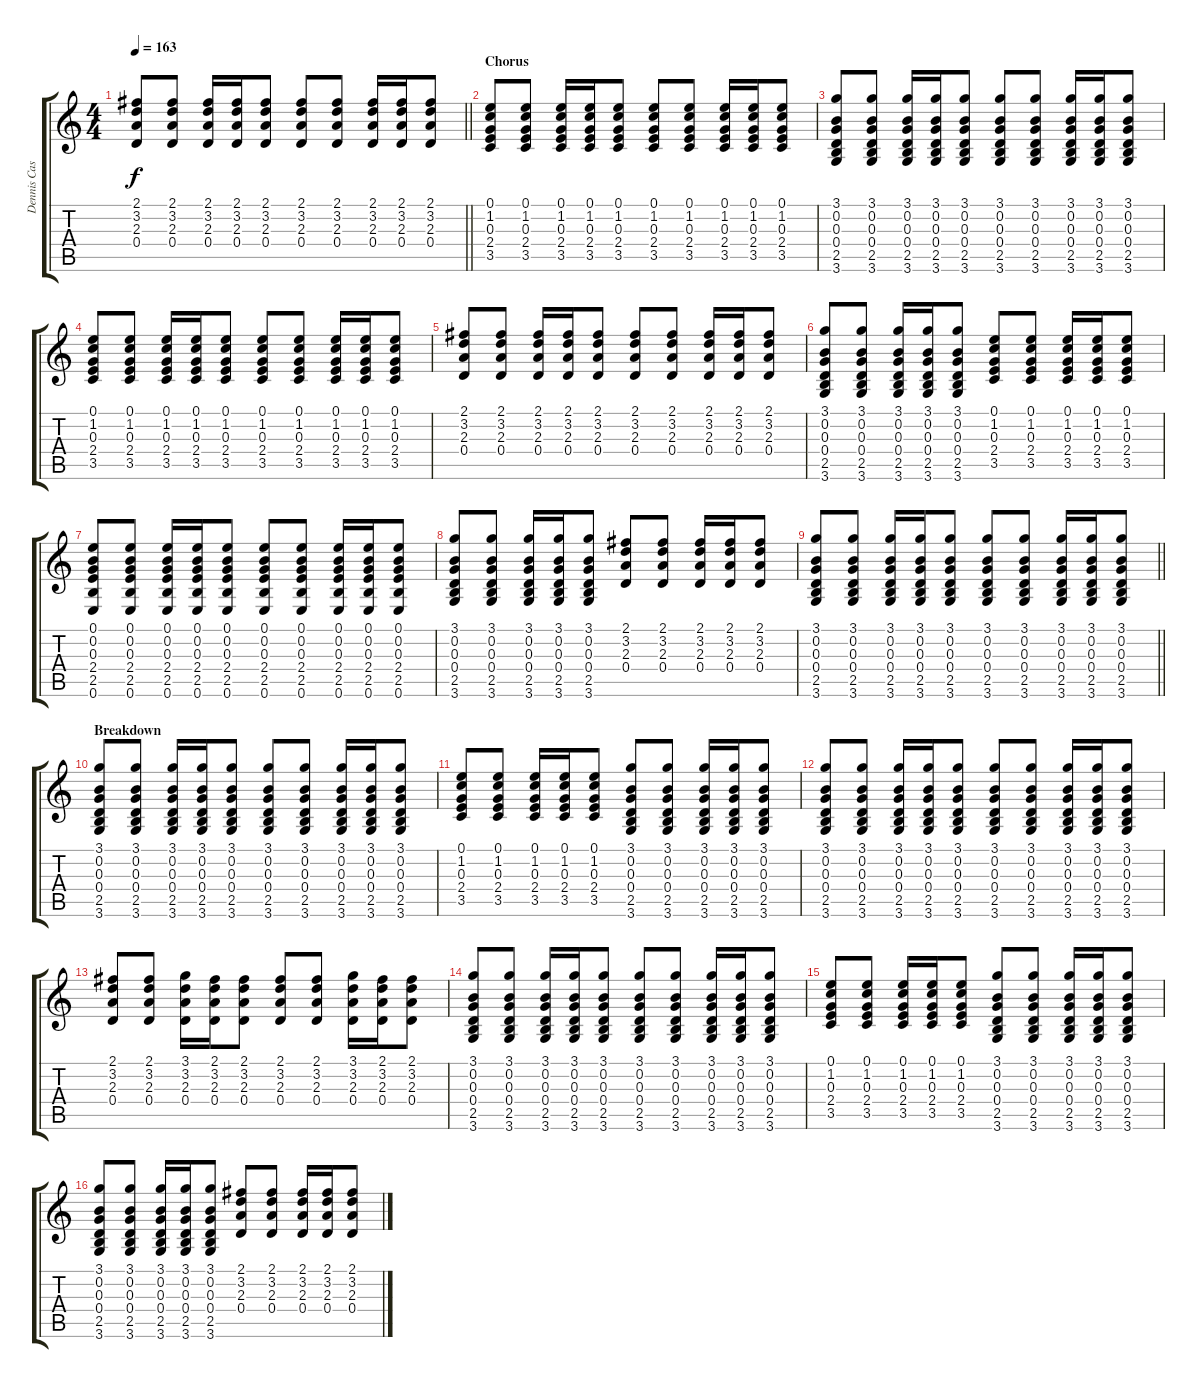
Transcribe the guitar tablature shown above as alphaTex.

\track ("Dennis Casey" "Dennis Cas") {instrument distortionguitar}
\staff {score tabs}
\tuning (E4 B3 G3 D3 A2 E2) {hide}
\ts (4 4)
\tempo 163
\clef g2
\barLineRight lightlight
\ks c
(2.1 3.2 2.3 0.4).8{dy f} (2.1 3.2 2.3 0.4).8 (2.1 3.2 2.3 0.4).16 (2.1 3.2 2.3 0.4).16 (2.1 3.2 2.3 0.4).8 (2.1 3.2 2.3 0.4).8 (2.1 3.2 2.3 0.4).8 (2.1 3.2 2.3 0.4).16 (2.1 3.2 2.3 0.4).16 (2.1 3.2 2.3 0.4).8 |
\section ("" "Chorus")
(0.1 1.2 0.3 2.4 3.5).8 (0.1 1.2 0.3 2.4 3.5).8 (0.1 1.2 0.3 2.4 3.5).16 (0.1 1.2 0.3 2.4 3.5).16 (0.1 1.2 0.3 2.4 3.5).8 (0.1 1.2 0.3 2.4 3.5).8 (0.1 1.2 0.3 2.4 3.5).8 (0.1 1.2 0.3 2.4 3.5).16 (0.1 1.2 0.3 2.4 3.5).16 (0.1 1.2 0.3 2.4 3.5).8 |
(3.1 0.2 0.3 0.4 2.5 3.6).8 (3.1 0.2 0.3 0.4 2.5 3.6).8 (3.1 0.2 0.3 0.4 2.5 3.6).16 (3.1 0.2 0.3 0.4 2.5 3.6).16 (3.1 0.2 0.3 0.4 2.5 3.6).8 (3.1 0.2 0.3 0.4 2.5 3.6).8 (3.1 0.2 0.3 0.4 2.5 3.6).8 (3.1 0.2 0.3 0.4 2.5 3.6).16 (3.1 0.2 0.3 0.4 2.5 3.6).16 (3.1 0.2 0.3 0.4 2.5 3.6).8 |
(0.1 1.2 0.3 2.4 3.5).8 (0.1 1.2 0.3 2.4 3.5).8 (0.1 1.2 0.3 2.4 3.5).16 (0.1 1.2 0.3 2.4 3.5).16 (0.1 1.2 0.3 2.4 3.5).8 (0.1 1.2 0.3 2.4 3.5).8 (0.1 1.2 0.3 2.4 3.5).8 (0.1 1.2 0.3 2.4 3.5).16 (0.1 1.2 0.3 2.4 3.5).16 (0.1 1.2 0.3 2.4 3.5).8 |
(2.1 3.2 2.3 0.4).8 (2.1 3.2 2.3 0.4).8 (2.1 3.2 2.3 0.4).16 (2.1 3.2 2.3 0.4).16 (2.1 3.2 2.3 0.4).8 (2.1 3.2 2.3 0.4).8 (2.1 3.2 2.3 0.4).8 (2.1 3.2 2.3 0.4).16 (2.1 3.2 2.3 0.4).16 (2.1 3.2 2.3 0.4).8 |
(3.1 0.2 0.3 0.4 2.5 3.6).8 (3.1 0.2 0.3 0.4 2.5 3.6).8 (3.1 0.2 0.3 0.4 2.5 3.6).16 (3.1 0.2 0.3 0.4 2.5 3.6).16 (3.1 0.2 0.3 0.4 2.5 3.6).8 (0.1 1.2 0.3 2.4 3.5).8 (0.1 1.2 0.3 2.4 3.5).8 (0.1 1.2 0.3 2.4 3.5).16 (0.1 1.2 0.3 2.4 3.5).16 (0.1 1.2 0.3 2.4 3.5).8 |
(0.1 0.2 0.3 2.4 2.5 0.6).8 (0.1 0.2 0.3 2.4 2.5 0.6).8 (0.1 0.2 0.3 2.4 2.5 0.6).16 (0.1 0.2 0.3 2.4 2.5 0.6).16 (0.1 0.2 0.3 2.4 2.5 0.6).8 (0.1 0.2 0.3 2.4 2.5 0.6).8 (0.1 0.2 0.3 2.4 2.5 0.6).8 (0.1 0.2 0.3 2.4 2.5 0.6).16 (0.1 0.2 0.3 2.4 2.5 0.6).16 (0.1 0.2 0.3 2.4 2.5 0.6).8 |
(3.1 0.2 0.3 0.4 2.5 3.6).8 (3.1 0.2 0.3 0.4 2.5 3.6).8 (3.1 0.2 0.3 0.4 2.5 3.6).16 (3.1 0.2 0.3 0.4 2.5 3.6).16 (3.1 0.2 0.3 0.4 2.5 3.6).8 (2.1 3.2 2.3 0.4).8 (2.1 3.2 2.3 0.4).8 (2.1 3.2 2.3 0.4).16 (2.1 3.2 2.3 0.4).16 (2.1 3.2 2.3 0.4).8 |
\barLineRight lightlight
(3.1 0.2 0.3 0.4 2.5 3.6).8 (3.1 0.2 0.3 0.4 2.5 3.6).8 (3.1 0.2 0.3 0.4 2.5 3.6).16 (3.1 0.2 0.3 0.4 2.5 3.6).16 (3.1 0.2 0.3 0.4 2.5 3.6).8 (3.1 0.2 0.3 0.4 2.5 3.6).8 (3.1 0.2 0.3 0.4 2.5 3.6).8 (3.1 0.2 0.3 0.4 2.5 3.6).16 (3.1 0.2 0.3 0.4 2.5 3.6).16 (3.1 0.2 0.3 0.4 2.5 3.6).8 |
\section ("" "Breakdown")
(3.1 0.2 0.3 0.4 2.5 3.6).8 (3.1 0.2 0.3 0.4 2.5 3.6).8 (3.1 0.2 0.3 0.4 2.5 3.6).16 (3.1 0.2 0.3 0.4 2.5 3.6).16 (3.1 0.2 0.3 0.4 2.5 3.6).8 (3.1 0.2 0.3 0.4 2.5 3.6).8 (3.1 0.2 0.3 0.4 2.5 3.6).8 (3.1 0.2 0.3 0.4 2.5 3.6).16 (3.1 0.2 0.3 0.4 2.5 3.6).16 (3.1 0.2 0.3 0.4 2.5 3.6).8 |
(0.1 1.2 0.3 2.4 3.5).8 (0.1 1.2 0.3 2.4 3.5).8 (0.1 1.2 0.3 2.4 3.5).16 (0.1 1.2 0.3 2.4 3.5).16 (0.1 1.2 0.3 2.4 3.5).8 (3.1 0.2 0.3 0.4 2.5 3.6).8 (3.1 0.2 0.3 0.4 2.5 3.6).8 (3.1 0.2 0.3 0.4 2.5 3.6).16 (3.1 0.2 0.3 0.4 2.5 3.6).16 (3.1 0.2 0.3 0.4 2.5 3.6).8 |
(3.1 0.2 0.3 0.4 2.5 3.6).8 (3.1 0.2 0.3 0.4 2.5 3.6).8 (3.1 0.2 0.3 0.4 2.5 3.6).16 (3.1 0.2 0.3 0.4 2.5 3.6).16 (3.1 0.2 0.3 0.4 2.5 3.6).8 (3.1 0.2 0.3 0.4 2.5 3.6).8 (3.1 0.2 0.3 0.4 2.5 3.6).8 (3.1 0.2 0.3 0.4 2.5 3.6).16 (3.1 0.2 0.3 0.4 2.5 3.6).16 (3.1 0.2 0.3 0.4 2.5 3.6).8 |
(2.1 3.2 2.3 0.4).8 (2.1 3.2 2.3 0.4).8 (3.1 3.2 2.3 0.4).16 (2.1 3.2 2.3 0.4).16 (2.1 3.2 2.3 0.4).8 (2.1 3.2 2.3 0.4).8 (2.1 3.2 2.3 0.4).8 (3.1 3.2 2.3 0.4).16 (2.1 3.2 2.3 0.4).16 (2.1 3.2 2.3 0.4).8 |
(3.1 0.2 0.3 0.4 2.5 3.6).8 (3.1 0.2 0.3 0.4 2.5 3.6).8 (3.1 0.2 0.3 0.4 2.5 3.6).16 (3.1 0.2 0.3 0.4 2.5 3.6).16 (3.1 0.2 0.3 0.4 2.5 3.6).8 (3.1 0.2 0.3 0.4 2.5 3.6).8 (3.1 0.2 0.3 0.4 2.5 3.6).8 (3.1 0.2 0.3 0.4 2.5 3.6).16 (3.1 0.2 0.3 0.4 2.5 3.6).16 (3.1 0.2 0.3 0.4 2.5 3.6).8 |
(0.1 1.2 0.3 2.4 3.5).8 (0.1 1.2 0.3 2.4 3.5).8 (0.1 1.2 0.3 2.4 3.5).16 (0.1 1.2 0.3 2.4 3.5).16 (0.1 1.2 0.3 2.4 3.5).8 (3.1 0.2 0.3 0.4 2.5 3.6).8 (3.1 0.2 0.3 0.4 2.5 3.6).8 (3.1 0.2 0.3 0.4 2.5 3.6).16 (3.1 0.2 0.3 0.4 2.5 3.6).16 (3.1 0.2 0.3 0.4 2.5 3.6).8 |
(3.1 0.2 0.3 0.4 2.5 3.6).8 (3.1 0.2 0.3 0.4 2.5 3.6).8 (3.1 0.2 0.3 0.4 2.5 3.6).16 (3.1 0.2 0.3 0.4 2.5 3.6).16 (3.1 0.2 0.3 0.4 2.5 3.6).8 (2.1 3.2 2.3 0.4).8 (2.1 3.2 2.3 0.4).8 (2.1 3.2 2.3 0.4).16 (2.1 3.2 2.3 0.4).16 (2.1 3.2 2.3 0.4).8
